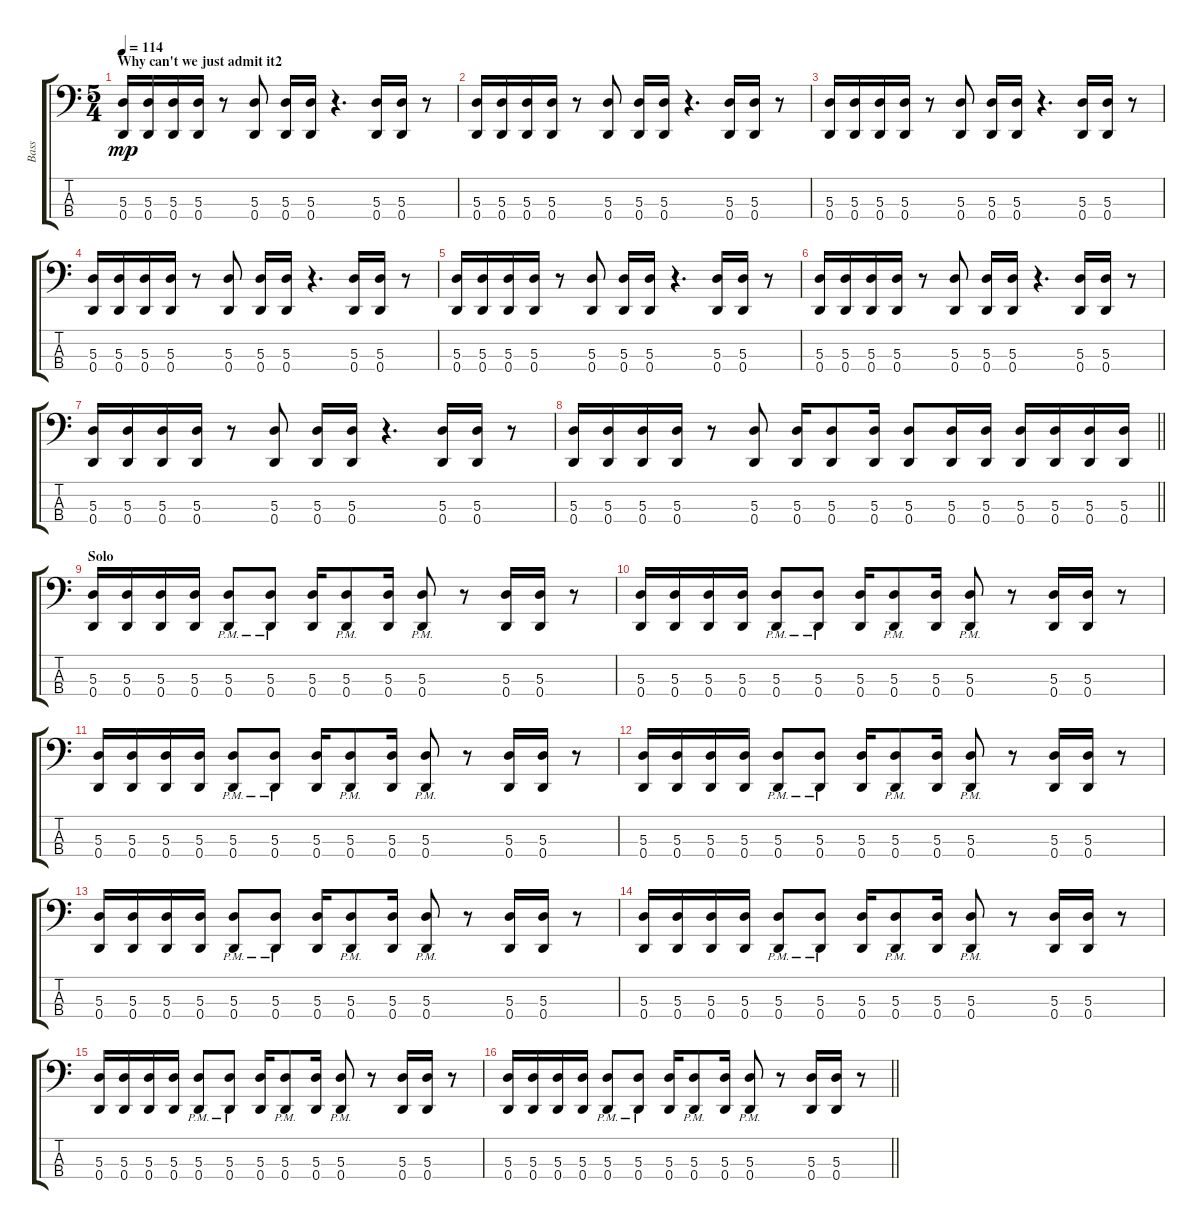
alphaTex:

\track ("Bass" "Bass") {instrument electricbassfinger}
\staff {score tabs}
\tuning (G2 D2 A1 D1) {hide}
\ts (5 4)
\section ("" "Why can't we just admit it2")
\tempo 114
\clef f4
\ks c
(5.3 0.4).16{dy mp instrument slapbass2} (5.3 0.4).16 (5.3 0.4).16 (5.3 0.4).16 r.8 (5.3 0.4).8 (5.3 0.4).16 (5.3 0.4).16 r.4{d} (5.3 0.4).16 (5.3 0.4).16 r.8 |
(5.3 0.4).16{instrument slapbass2} (5.3 0.4).16 (5.3 0.4).16 (5.3 0.4).16 r.8 (5.3 0.4).8 (5.3 0.4).16 (5.3 0.4).16 r.4{d} (5.3 0.4).16 (5.3 0.4).16 r.8 |
(5.3 0.4).16{instrument slapbass2} (5.3 0.4).16 (5.3 0.4).16 (5.3 0.4).16 r.8 (5.3 0.4).8 (5.3 0.4).16 (5.3 0.4).16 r.4{d} (5.3 0.4).16 (5.3 0.4).16 r.8 |
(5.3 0.4).16{instrument slapbass2} (5.3 0.4).16 (5.3 0.4).16 (5.3 0.4).16 r.8 (5.3 0.4).8 (5.3 0.4).16 (5.3 0.4).16 r.4{d} (5.3 0.4).16 (5.3 0.4).16 r.8 |
(5.3 0.4).16{instrument slapbass2} (5.3 0.4).16 (5.3 0.4).16 (5.3 0.4).16 r.8 (5.3 0.4).8 (5.3 0.4).16 (5.3 0.4).16 r.4{d} (5.3 0.4).16 (5.3 0.4).16 r.8 |
(5.3 0.4).16{instrument slapbass2} (5.3 0.4).16 (5.3 0.4).16 (5.3 0.4).16 r.8 (5.3 0.4).8 (5.3 0.4).16 (5.3 0.4).16 r.4{d} (5.3 0.4).16 (5.3 0.4).16 r.8 |
(5.3 0.4).16{instrument slapbass2} (5.3 0.4).16 (5.3 0.4).16 (5.3 0.4).16 r.8 (5.3 0.4).8 (5.3 0.4).16 (5.3 0.4).16 r.4{d} (5.3 0.4).16 (5.3 0.4).16 r.8 |
\barLineRight lightlight
(5.3 0.4).16{instrument slapbass2} (5.3 0.4).16 (5.3 0.4).16 (5.3 0.4).16 r.8 (5.3 0.4).8 (5.3 0.4).16 (5.3 0.4).8 (5.3 0.4).16 (5.3 0.4).8 (5.3 0.4).16 (5.3 0.4).16 (5.3 0.4).16 (5.3 0.4).16 (5.3 0.4).16 (5.3 0.4).16 |
\section ("" "Solo")
(5.3 0.4).16{instrument electricbassfinger} (5.3 0.4).16 (5.3 0.4).16 (5.3 0.4).16 (5.3{pm} 0.4).8 (5.3{pm} 0.4).8 (5.3 0.4).16 (5.3{pm} 0.4).8 (5.3 0.4).16 (5.3{pm} 0.4).8 r.8 (5.3 0.4).16 (5.3 0.4).16 r.8 |
(5.3 0.4).16{instrument electricbassfinger} (5.3 0.4).16 (5.3 0.4).16 (5.3 0.4).16 (5.3{pm} 0.4).8 (5.3{pm} 0.4).8 (5.3 0.4).16 (5.3{pm} 0.4).8 (5.3 0.4).16 (5.3{pm} 0.4).8 r.8 (5.3 0.4).16 (5.3 0.4).16 r.8 |
(5.3 0.4).16{instrument electricbassfinger} (5.3 0.4).16 (5.3 0.4).16 (5.3 0.4).16 (5.3{pm} 0.4).8 (5.3{pm} 0.4).8 (5.3 0.4).16 (5.3{pm} 0.4).8 (5.3 0.4).16 (5.3{pm} 0.4).8 r.8 (5.3 0.4).16 (5.3 0.4).16 r.8 |
(5.3 0.4).16{instrument electricbassfinger} (5.3 0.4).16 (5.3 0.4).16 (5.3 0.4).16 (5.3{pm} 0.4).8 (5.3{pm} 0.4).8 (5.3 0.4).16 (5.3{pm} 0.4).8 (5.3 0.4).16 (5.3{pm} 0.4).8 r.8 (5.3 0.4).16 (5.3 0.4).16 r.8 |
(5.3 0.4).16{instrument electricbassfinger} (5.3 0.4).16 (5.3 0.4).16 (5.3 0.4).16 (5.3{pm} 0.4).8 (5.3{pm} 0.4).8 (5.3 0.4).16 (5.3{pm} 0.4).8 (5.3 0.4).16 (5.3{pm} 0.4).8 r.8 (5.3 0.4).16 (5.3 0.4).16 r.8 |
(5.3 0.4).16{instrument electricbassfinger} (5.3 0.4).16 (5.3 0.4).16 (5.3 0.4).16 (5.3{pm} 0.4).8 (5.3{pm} 0.4).8 (5.3 0.4).16 (5.3{pm} 0.4).8 (5.3 0.4).16 (5.3{pm} 0.4).8 r.8 (5.3 0.4).16 (5.3 0.4).16 r.8 |
(5.3 0.4).16{instrument electricbassfinger} (5.3 0.4).16 (5.3 0.4).16 (5.3 0.4).16 (5.3{pm} 0.4).8 (5.3{pm} 0.4).8 (5.3 0.4).16 (5.3{pm} 0.4).8 (5.3 0.4).16 (5.3{pm} 0.4).8 r.8 (5.3 0.4).16 (5.3 0.4).16 r.8 |
\barLineRight lightlight
(5.3 0.4).16{instrument electricbassfinger} (5.3 0.4).16 (5.3 0.4).16 (5.3 0.4).16 (5.3{pm} 0.4).8 (5.3{pm} 0.4).8 (5.3 0.4).16 (5.3{pm} 0.4).8 (5.3 0.4).16 (5.3{pm} 0.4).8 r.8 (5.3 0.4).16 (5.3 0.4).16 r.8
